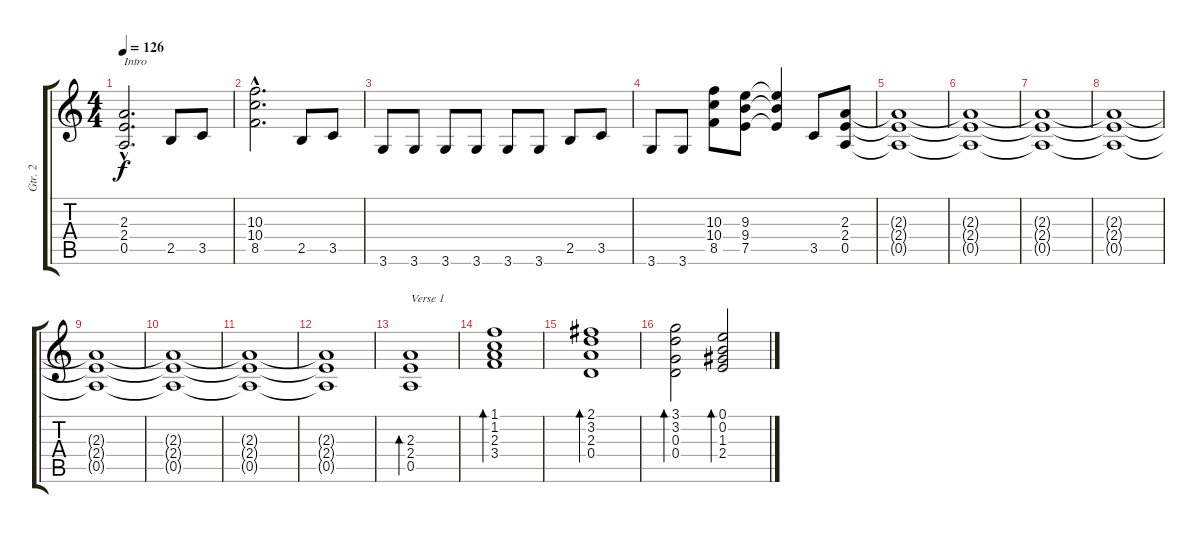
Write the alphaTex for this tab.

\track ("Gtr. 2" "Gtr. 2") {instrument distortionguitar}
\staff {score tabs}
\tuning (E4 B3 G3 D3 A2 E2) {hide}
\ts (4 4)
\tempo 126
\clef g2
\ks c
(2.3{hac} 2.4{hac} 0.5{hac}).2{d txt "Intro" dy f instrument distortionguitar} 2.5.8 3.5.8 |
(10.3{hac} 10.4{hac} 8.5{hac}).2{d} 2.5.8 3.5.8 |
3.6.8 3.6.8 3.6.8 3.6.8 3.6.8 3.6.8 2.5.8 3.5.8 |
3.6.8 3.6.8 (10.3 10.4 8.5).8 (9.3 9.4 7.5).8 (9.3{t} 9.4{t} 7.5{t}).4 3.5.8 (2.3 2.4 0.5).8 |
(2.3{t} 2.4{t} 0.5{t}).1 |
(2.3{t} 2.4{t} 0.5{t}).1 |
(2.3{t} 2.4{t} 0.5{t}).1 |
(2.3{t} 2.4{t} 0.5{t}).1 |
(2.3{t} 2.4{t} 0.5{t}).1 |
(2.3{t} 2.4{t} 0.5{t}).1 |
(2.3{t} 2.4{t} 0.5{t}).1 |
(2.3{t} 2.4{t} 0.5{t}).1 |
(2.3 2.4 0.5).1{bd 480 txt "Verse 1" instrument electricguitarclean} |
(1.1 1.2 2.3 3.4).1{bd 480} |
(2.1 3.2 2.3 0.4).1{bd 480} |
(3.1 3.2 0.3 0.4).2{bd 480} (0.1 0.2 1.3 2.4).2{bd 480}
